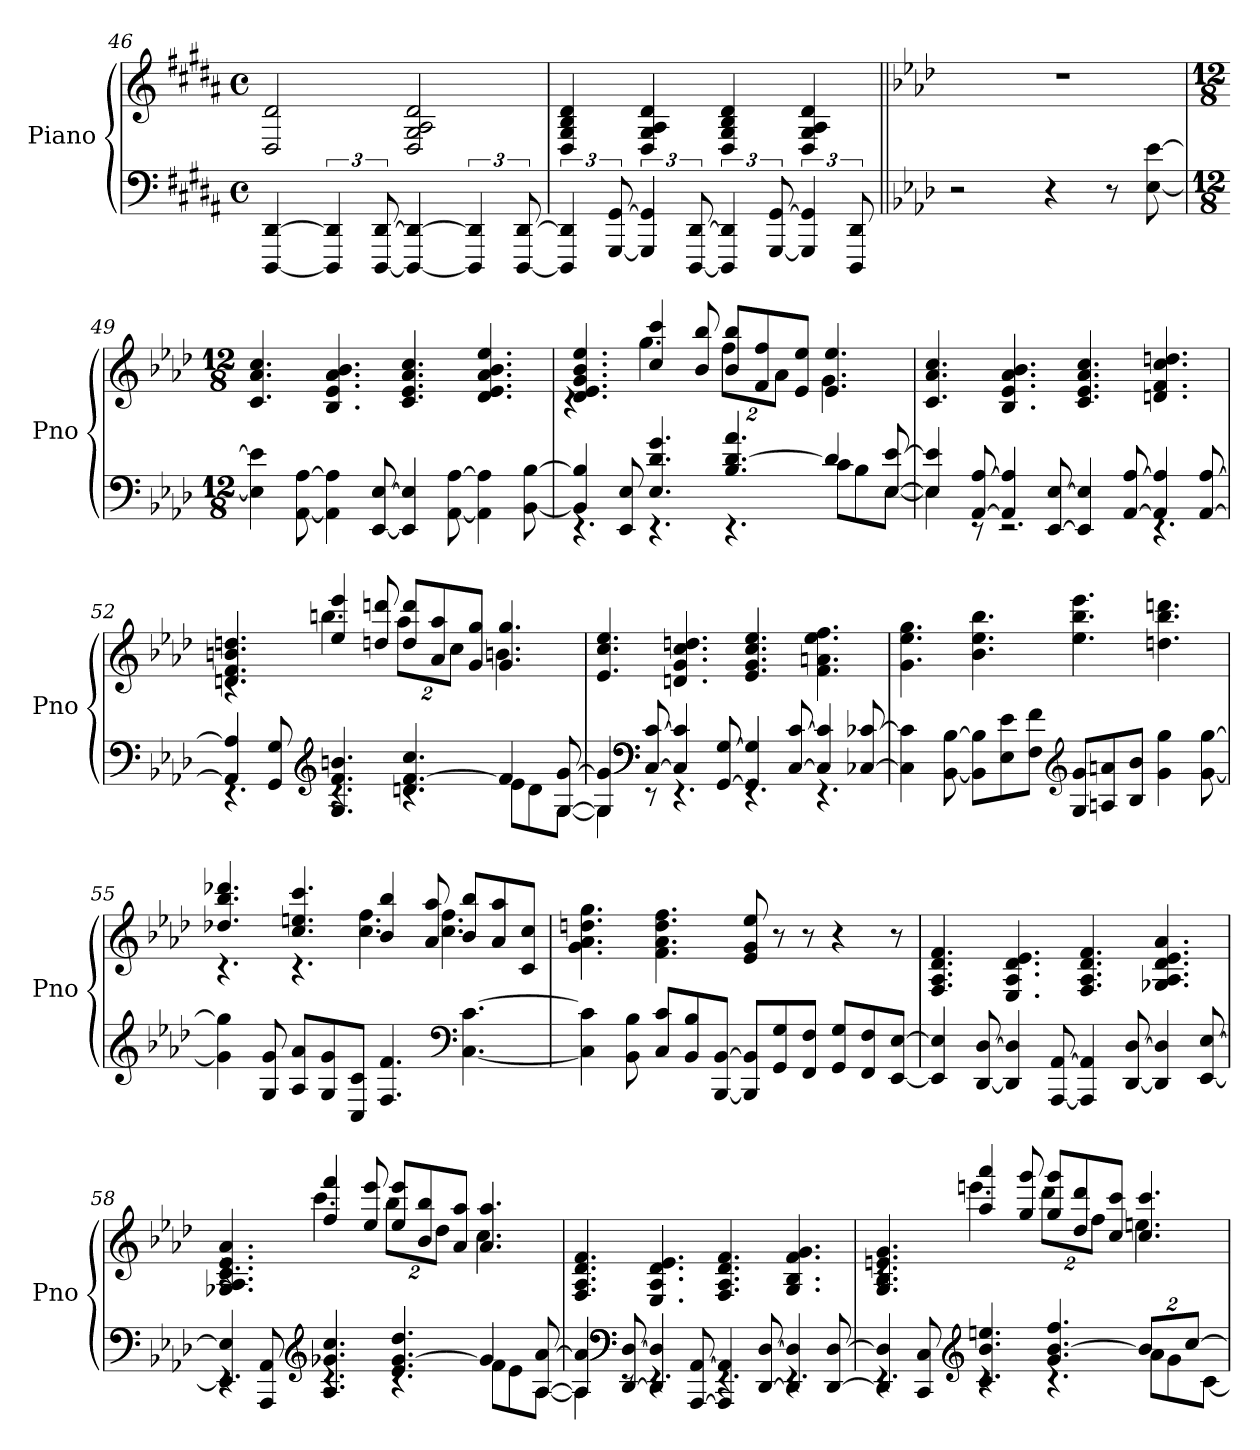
**kern	**kern
*part1	*part1
*staff2	*staff1
*I"Piano	*
*I'Pno	*
*clefF4	*clefG2
*k[f#c#g#d#a#]	*k[f#c#g#d#a#]
*g#:	*g#:
*M4/4	*M4/4
*met(c)	*met(c)
=46	=46
[4DDD# [4DD#	2D# 2d#
6DDD#] 6DD#]	.
[12DDD# [12DD#	.
4DDD#_ 4DD#_	2D# 2G# 2A# 2d#
6DDD#] 6DD#]	.
[12DDD# [12DD#	.
=47	=47
6DDD#] 6DD#]	4D# 4G# 4B 4d#
[12GGG# [12GG#	.
6GGG#] 6GG#]	4D# 4G# 4A# 4d#
[12DDD# [12DD#	.
6DDD#] 6DD#]	4D# 4G# 4B 4d#
[12GGG# [12GG#	.
6GGG#] 6GG#]	4D# 4G# 4A# 4d#
12DDD# 12DD#	.
=48||	=48||
*k[b-e-a-d-]	*k[b-e-a-d-]
2r	1r
4r	.
8r	.
[8E- [8e-	.
=49	=49
*M12/8	*M12/8
4E-] 4e-]	4.c 4.a- 4.cc
[8AA- [8A-	.
4AA-] 4A-]	4.B- 4.e- 4.a- 4.b-
[8EE- [8E-	.
4EE-] 4E-]	4.c 4.e- 4.a- 4.cc
[8AA- [8A-	.
4AA-] 4A-]	4.d- 4.e- 4.a- 4.b- 4.ee-
[8BB- [8B-	.
=50	=50
*^	*^
4BB-] 4B-]	4.rEE	4.d- 4.e- 4.g 4.b- 4.ee-	4.rc
8EE- 8E-	.	.	.
4.E- 4.d- 4.g	4.rEE	4cc 4ccc	4.gg
.	.	8b- 8bb-	.
4.B- [4.d- 4.a-	4.rEE	8b- 8bb-L	16%3ffL
.	.	8f 8ff	.
.	.	.	16%3a-J
.	.	8e- 8ee-J	.
4d-]	8cL	4.e- 4.ee-	4.g
.	8B-	.	.
[8E- [8e-	[8E-J	.	.
*	*	*v	*v
=51	=51	=51
4E-] 4e-]	4E-]	4.c 4.a- 4.cc
[8AA- [8A-	8rEE	.
4AA-] 4A-]	2.rEE	4.B- 4.e- 4.a- 4.b-
[8EE- [8E-	.	.
4EE-] 4E-]	.	4.c 4.e- 4.a- 4.cc
[8AA- [8A-	.	.
4AA-] 4A-]	4.rEE	4.dn 4.f 4.cc 4.ddn
[8AA- [8A-	.	.
=52	=52	=52
*	*	*^
4AA-] 4A-]	4.rEE	4.dn 4.f 4.bn 4.ddn	4.rc
8GG 8G	.	.	.
*clefG2	*	*	*
4.G 4.f 4.bn	4.rc	4ee- 4eee-	4.bbn
.	.	8ddn 8dddn	.
4.dn [4.f 4.cc	4.rc	8dd 8dddL	16%3aa-L
.	.	8a- 8aa-	.
.	.	.	16%3ccJ
.	.	8g 8ggJ	.
4f]	8e-L	4.g 4.gg	4.bn
.	8d	.	.
[8G [8g	[8GJ	.	.
*	*	*v	*v
=53	=53	=53
4G] 4g]	4G]	4.e- 4.cc 4.ee-
*clefF4	*	*
[8C [8c	8rEE	.
4C] 4c]	4.rEE	4.dn 4.g 4.cc 4.ddn
[8GG [8G	.	.
4GG] 4G]	4.rEE	4.e- 4.g 4.cc 4.ee-
[8C [8c	.	.
4C] 4c]	4.rEE	4.f 4.an 4.ee- 4.ff
[8C-X [8c-X	.	.
*v	*v	*
=54	=54
4C-] 4c-]	4.g 4.ee- 4.gg
[8BB- [8B-	.
8BB-] 8B-]L	4.b- 4.ee- 4.bb-
8E- 8e-	.
8F 8fJ	.
*clefG2	*
8G 8gL	4.ee- 4.bb- 4.eee-
8An 8an	.
8B- 8b-J	.
4g 4gg	4.ddn 4.bb- 4.dddn
[8g [8gg	.
=55	=55
*	*^
4g] 4gg]	4.dd-X 4.bb- 4.ddd-X	4.rc
8G 8g	.	.
8A- 8a-L	4.cc 4.een 4.ccc	4.rc
8G 8g	.	.
8C 8cJ	.	.
4.F 4.f	4b- 4bb-	4.cc 4.ff
.	8a- 8aa-	.
*clefF4	*	*
[4.C [4.c	8b- 8bb-L	4.cc 4.ff
.	8a- 8aa-	.
.	8c 8ccJ	.
*	*v	*v
=56	=56
4C] 4c]	4.g 4.a- 4.ddn 4.gg
8BB- 8B-	.
8C 8cL	4.f 4.a- 4.dd 4.ff
8BB- 8B-	.
[8BBB- [8BB-J	.
8BBB-] 8BB-]L	8e- 8g 8ee-
8GG 8G	8r
8FF 8FJ	8r
8GG 8GL	4r
8FF 8F	.
[8EE- [8E-J	8r
=57	=57
4EE-] 4E-]	4.F 4.A- 4.d- 4.f
[8DD- [8D-	.
4DD-] 4D-]	4.E- 4.A- 4.d- 4.e-
[8AAA- [8AA-	.
4AAA-] 4AA-]	4.F 4.A- 4.d- 4.f
[8DD- [8D-	.
4DD-] 4D-]	4.G-X 4.A- 4.d- 4.e- 4.a-
[8EE- [8E-	.
=58	=58
*^	*^
4EE-] 4E-]	4.rEE	4.G-X 4.A- 4.c 4.e- 4.a-	4.rc
8AAA- 8AA-	.	.	.
*clefG2	*	*	*
4.A- 4.g-X 4.cc	4.rc	4ff 4fff	4.ccc
.	.	8ee- 8eee-	.
4.e- [4.g- 4.dd-	4.rc	8ee- 8eee-L	16%3bb-L
.	.	8b- 8bb-	.
.	.	.	16%3dd-J
.	.	8a- 8aa-J	.
4g-]	8fL	4.a- 4.aa-	4.cc
.	8e-	.	.
[8A- [8a-	[8A-J	.	.
*	*	*v	*v
=59	=59	=59
4A-] 4a-]	4A-]	4.F 4.A- 4.d- 4.f
*clefF4	*	*
[8DD- [8D-	8rEE	.
4DD-] 4D-]	4.rEE	4.E- 4.A- 4.d- 4.e-
[8AAA- [8AA-	.	.
4AAA-] 4AA-]	4.rEE	4.F 4.A- 4.d- 4.f
[8DD- [8D-	.	.
4DD-] 4D-]	4.rEE	4.G 4.B- 4.f 4.g
[8DD- [8D-	.	.
=60	=60	=60
*	*	*^
4DD-] 4D-]	4.rEE	4.G 4.B- 4.en 4.g	4.rc
8CC 8C	.	.	.
*clefG2	*	*	*
4.c 4.b- 4.een	4.rc	4aa- 4aaa-	4.eeen
.	.	8gg 8ggg	.
4.g [4.b- 4.ff	4.rc	8gg 8gggL	16%3ddd-L
.	.	8dd- 8ddd-	.
.	.	.	16%3ffJ
.	.	8cc 8cccJ	.
16%3b-L]	8a-L	4.cc 4.ccc	4.een
.	8g	.	.
[16%3ccJ	.	.	.
.	[8cJ	.	.
*v	*v	*	*
*	*v	*v
=	=
*-	*-
